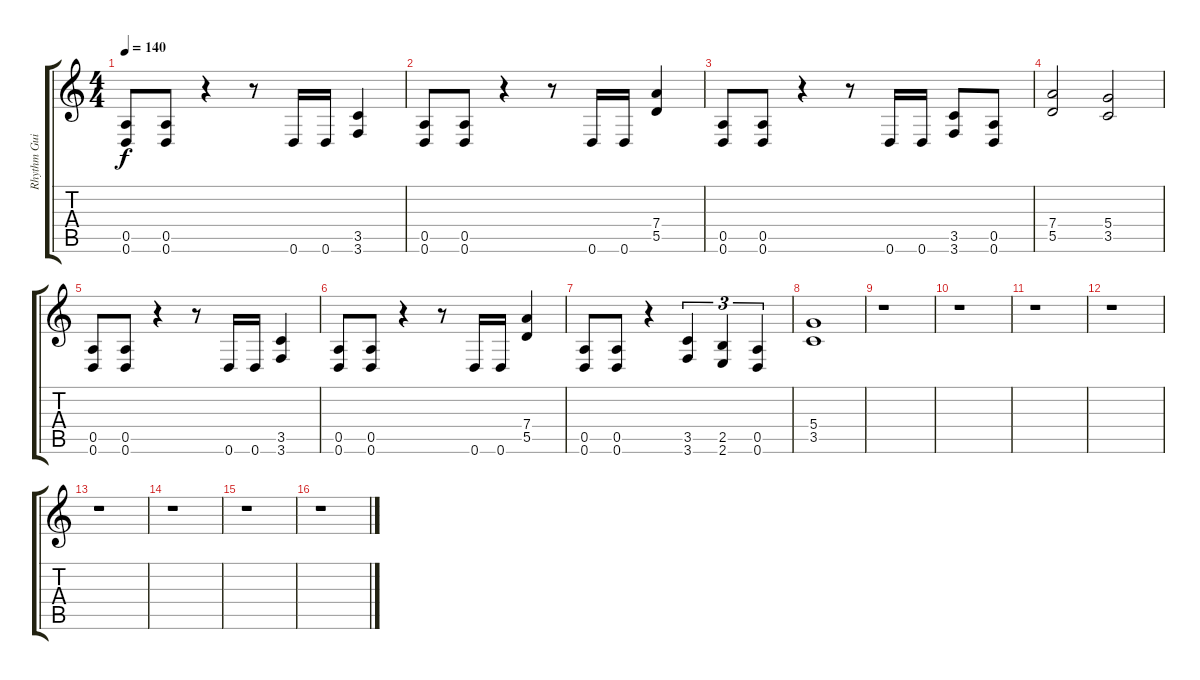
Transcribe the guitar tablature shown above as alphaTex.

\track ("Rhythm Guitar" "Rhythm Gui") {instrument overdrivenguitar}
\staff {score tabs}
\tuning (E4 B3 G3 D3 A2 D2) {hide}
\ts (4 4)
\tempo 140
\clef g2
\ks c
(0.5 0.6).8{dy f} (0.5 0.6).8 r.4 r.8 0.6.16 0.6.16 (3.5 3.6).4 |
(0.5 0.6).8 (0.5 0.6).8 r.4 r.8 0.6.16 0.6.16 (7.4 5.5).4 |
(0.5 0.6).8 (0.5 0.6).8 r.4 r.8 0.6.16 0.6.16 (3.5 3.6).8 (0.5 0.6).8 |
(7.4 5.5).2 (5.4 3.5).2 |
(0.5 0.6).8 (0.5 0.6).8 r.4 r.8 0.6.16 0.6.16 (3.5 3.6).4 |
(0.5 0.6).8 (0.5 0.6).8 r.4 r.8 0.6.16 0.6.16 (7.4 5.5).4 |
(0.5 0.6).8 (0.5 0.6).8 r.4 (3.5 3.6).4{tu (3 2)} (2.5 2.6).4{tu (3 2)} (0.5 0.6).4{tu (3 2)} |
(5.4 3.5).1 |
r.1 |
r.1 |
r.1 |
r.1 |
r.1 |
r.1 |
r.1 |
r.1
